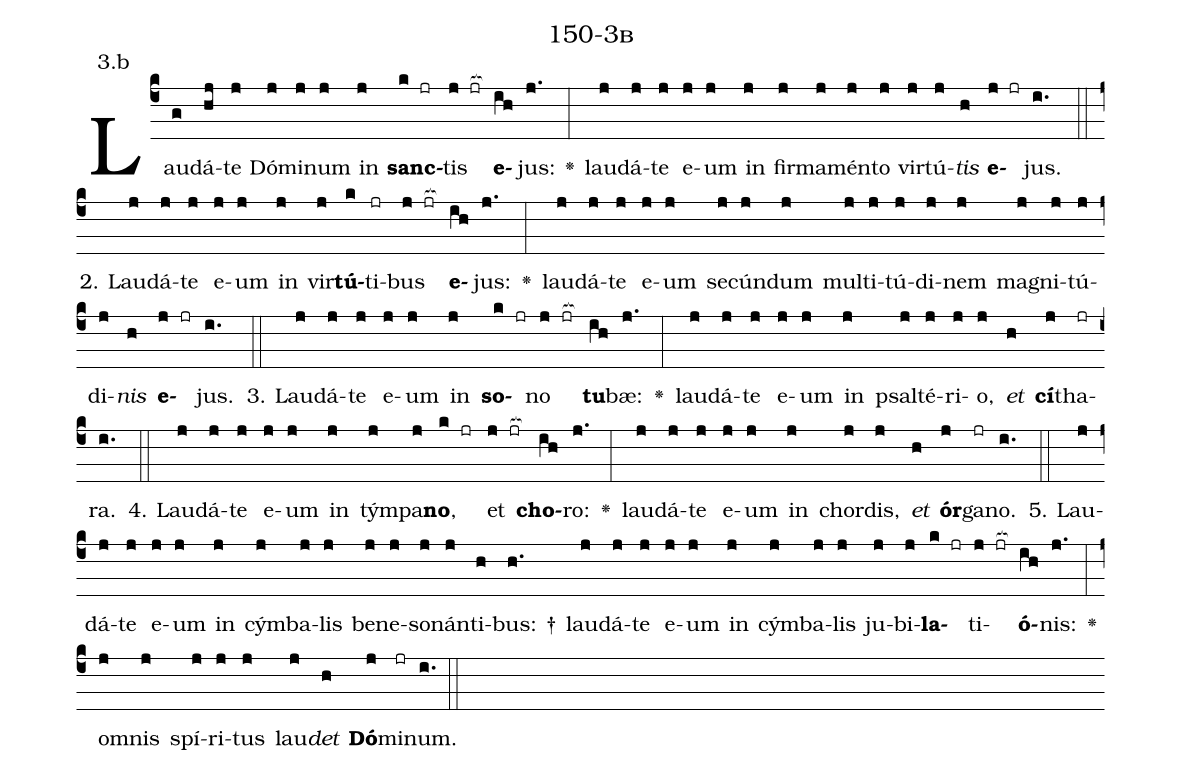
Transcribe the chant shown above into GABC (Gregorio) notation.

name: 150-3b;
annotation: 3.b;
%%
(c4)Lau(g)dá(hj)te(j) Dó(j)mi(j)num(j) in(j) <b>sanc</b>(k jr)tis(j jr[ocb:1{]) <b>e</b>(ih[ocb:0}])jus:(j.) <v>\greheightstar</v>(:) lau(j)dá(j)te(j) e(j)um(j) in(j) fir(j)ma(j)mén(j)to(j) vir(j)tú(j)<i>tis</i>(h) <b>e</b>(j jr)jus.(i.) (::)
2. Lau(j)dá(j)te(j) e(j)um(j) in(j) vir(j)<b>tú</b>(k)ti(jr)bus(j jr[ocb:1{]) <b>e</b>(ih[ocb:0}])jus:(j.) <v>\greheightstar</v>(:) lau(j)dá(j)te(j) e(j)um(j) se(j)cún(j)dum(j) mul(j)ti(j)tú(j)di(j)nem(j) ma(j)gni(j)tú(j)di(j)<i>nis</i>(h) <b>e</b>(j jr)jus.(i.) (::)
3. Lau(j)dá(j)te(j) e(j)um(j) in(j) <b>so</b>(k jr)no(j jr[ocb:1{]) <b>tu</b>(ih[ocb:0}])bæ:(j.) <v>\greheightstar</v>(:) lau(j)dá(j)te(j) e(j)um(j) in(j) psal(j)té(j)ri(j)o,(j) <i>et</i>(h) <b>cí</b>(j)tha(jr)ra.(i.) (::)
4. Lau(j)dá(j)te(j) e(j)um(j) in(j) tým(j)pa(j)<b>no</b>,(k jr) et(j jr[ocb:1{]) <b>cho</b>(ih[ocb:0}])ro:(j.) <v>\greheightstar</v>(:) lau(j)dá(j)te(j) e(j)um(j) in(j) chor(j)dis,(j) <i>et</i>(h) <b>ór</b>(j)ga(jr)no.(i.) (::)
5. Lau(j)dá(j)te(j) e(j)um(j) in(j) cým(j)ba(j)lis(j) be(j)ne(j)so(j)nán(j)ti(h)bus: †(h.) lau(j)dá(j)te(j) e(j)um(j) in(j) cým(j)ba(j)lis(j) ju(j)bi(j)<b>la</b>(k jr)ti(j jr[ocb:1{])<b>ó</b>(ih[ocb:0}])nis:(j.) <v>\greheightstar</v>(:) om(j)nis(j) spí(j)ri(j)tus(j) lau(j)<i>det</i>(h) <b>Dó</b>(j)mi(jr)num.(i.) (::)
